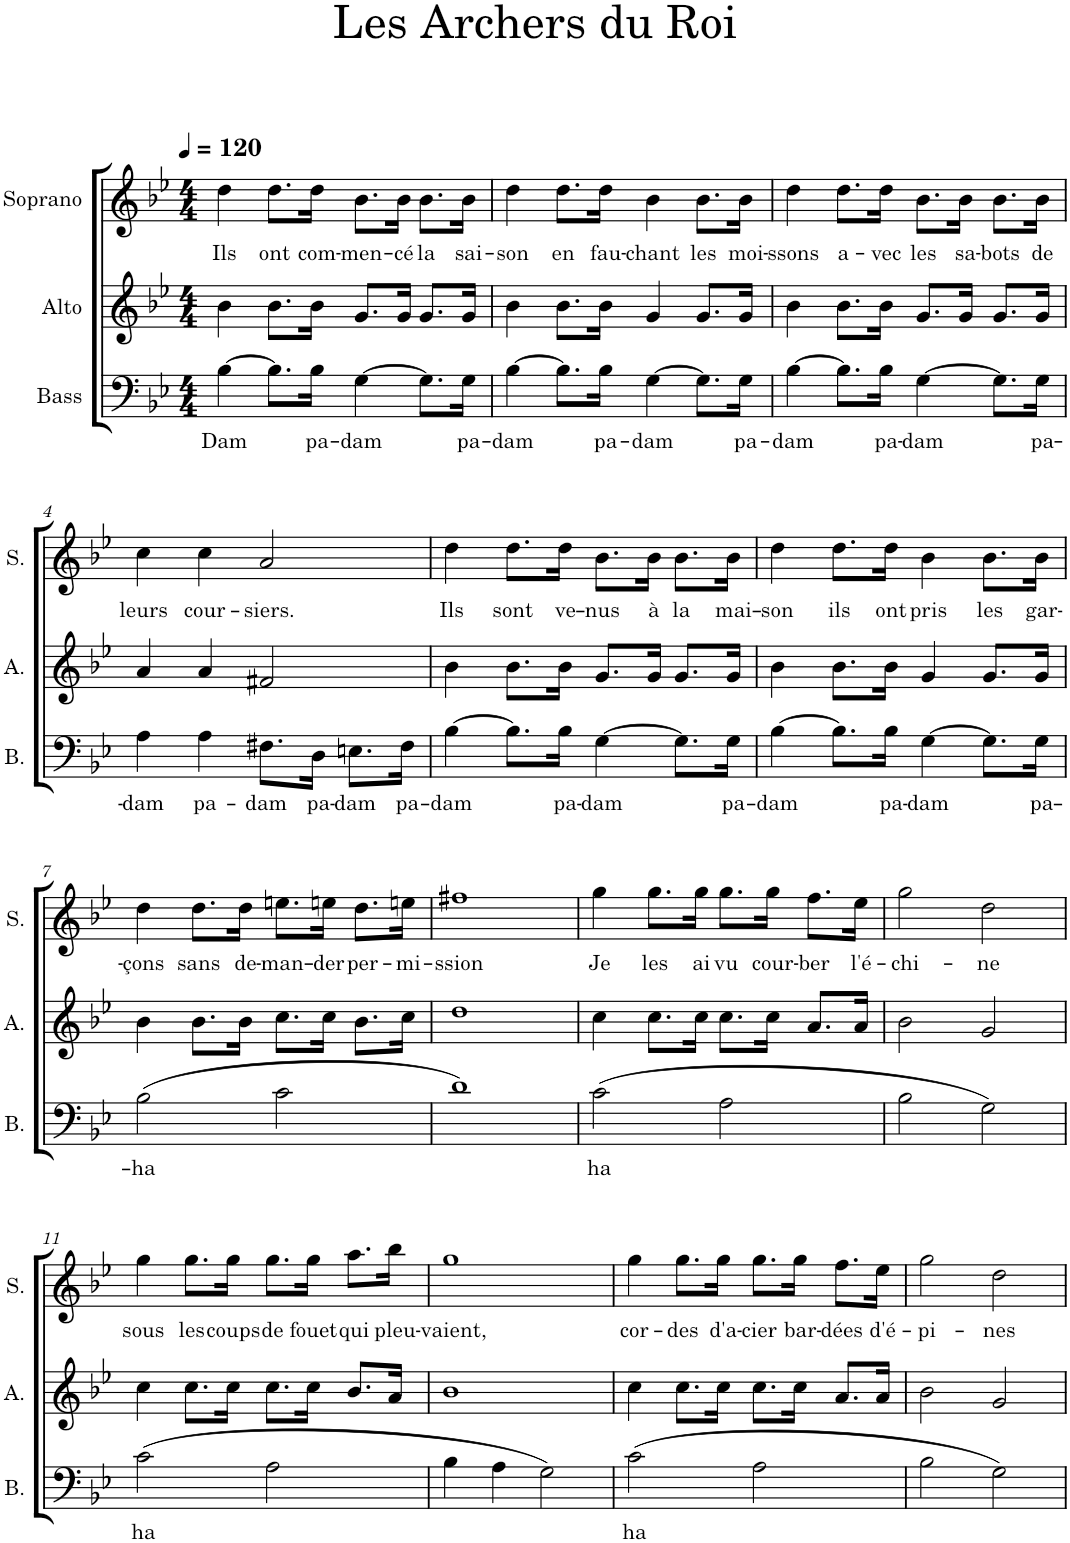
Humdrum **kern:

**kern	**text	**kern	**kern	**text
*part3	*part3	*part2	*part1	*part1
*staff3	*staff3	*staff2	*staff1	*staff1
*I"Bass	*	*I"Alto	*I"Soprano	*
*I'B.	*	*I'A.	*I'S.	*
*clefF4	*	*clefG2	*clefG2	*
*k[b-e-]	*	*k[b-e-]	*k[b-e-]	*
*M4/4	*	*M4/4	*M4/4	*
*MM120	*	*MM120	*MM120	*
=1	=1	=1	=1	=1
!	!LO:LY:b	!	!	!LO:LY:b
[4B-\	Dam	4b-\	4dd\	Ils
!	!	!	!	!LO:LY:b
8.B-\L]	.	8.b-\L	8.dd\L	ont
!	!LO:LY:b	!	!	!LO:LY:b
16B-\Jk	pa-	16b-\Jk	16dd\Jk	com-
!	!LO:LY:b	!	!	!LO:LY:b
[4G\	-dam	8.g/L	8.b-\L	-men-
!	!	!	!	!LO:LY:b
.	.	16g/Jk	16b-\Jk	-cé
!	!	!	!	!LO:LY:b
8.G\L]	.	8.g/L	8.b-\L	la
!	!LO:LY:b	!	!	!LO:LY:b
16G\Jk	pa-	16g/Jk	16b-\Jk	sai-
=2	=2	=2	=2	=2
!	!LO:LY:b	!	!	!LO:LY:b
[4B-\	-dam	4b-\	4dd\	-son
!	!	!	!	!LO:LY:b
8.B-\L]	.	8.b-\L	8.dd\L	en
!	!LO:LY:b	!	!	!LO:LY:b
16B-\Jk	pa-	16b-\Jk	16dd\Jk	fau-
!	!LO:LY:b	!	!	!LO:LY:b
[4G\	-dam	4g/	4b-\	-chant
!	!	!	!	!LO:LY:b
8.G\L]	.	8.g/L	8.b-\L	les
!	!LO:LY:b	!	!	!LO:LY:b
16G\Jk	pa-	16g/Jk	16b-\Jk	moi-
=3	=3	=3	=3	=3
!	!LO:LY:b	!	!	!LO:LY:b
[4B-\	-dam	4b-\	4dd\	-ssons
!	!	!	!	!LO:LY:b
8.B-\L]	.	8.b-\L	8.dd\L	a-
!	!LO:LY:b	!	!	!LO:LY:b
16B-\Jk	pa-	16b-\Jk	16dd\Jk	-vec
!	!LO:LY:b	!	!	!LO:LY:b
[4G\	-dam	8.g/L	8.b-\L	les
!	!	!	!	!LO:LY:b
.	.	16g/Jk	16b-\Jk	sa-
!	!	!	!	!LO:LY:b
8.G\L]	.	8.g/L	8.b-\L	-bots
!	!LO:LY:b	!	!	!LO:LY:b
16G\Jk	pa-	16g/Jk	16b-\Jk	de
!!LO:LB:g=z
=4	=4	=4	=4	=4
!	!LO:LY:b	!	!	!LO:LY:b
4A\	-dam	4a/	4cc\	leurs
!	!LO:LY:b	!	!	!LO:LY:b
4A\	pa-	4a/	4cc\	cour-
!	!LO:LY:b	!	!	!LO:LY:b
8.F#X\L	-dam	2f#X/	2a/	-siers.
!	!LO:LY:b	!	!	!
16D\Jk	pa-	.	.	.
!	!LO:LY:b	!	!	!
8.En\L	-dam	.	.	.
!	!LO:LY:b	!	!	!
16F#\Jk	pa-	.	.	.
=5	=5	=5	=5	=5
!	!LO:LY:b	!	!	!LO:LY:b
[4B-\	-dam	4b-\	4dd\	Ils
!	!	!	!	!LO:LY:b
8.B-\L]	.	8.b-\L	8.dd\L	sont
!	!LO:LY:b	!	!	!LO:LY:b
16B-\Jk	pa-	16b-\Jk	16dd\Jk	ve-
!	!LO:LY:b	!	!	!LO:LY:b
[4G\	-dam	8.g/L	8.b-\L	-nus
!	!	!	!	!LO:LY:b
.	.	16g/Jk	16b-\Jk	à
!	!	!	!	!LO:LY:b
8.G\L]	.	8.g/L	8.b-\L	la
!	!LO:LY:b	!	!	!LO:LY:b
16G\Jk	pa-	16g/Jk	16b-\Jk	mai-
=6	=6	=6	=6	=6
!	!LO:LY:b	!	!	!LO:LY:b
[4B-\	-dam	4b-\	4dd\	-son
!	!	!	!	!LO:LY:b
8.B-\L]	.	8.b-\L	8.dd\L	ils
!	!LO:LY:b	!	!	!LO:LY:b
16B-\Jk	pa-	16b-\Jk	16dd\Jk	ont
!	!LO:LY:b	!	!	!LO:LY:b
[4G\	-dam	4g/	4b-\	pris
!	!	!	!	!LO:LY:b
8.G\L]	.	8.g/L	8.b-\L	les
!	!LO:LY:b	!	!	!LO:LY:b
16G\Jk	pa-	16g/Jk	16b-\Jk	gar-
!!LO:LB:g=z
=7	=7	=7	=7	=7
!	!LO:LY:b	!	!	!LO:LY:b
(2B-\	-ha	4b-\	4dd\	-çons
!	!	!	!	!LO:LY:b
.	.	8.b-\L	8.dd\L	sans
!	!	!	!	!LO:LY:b
.	.	16b-\Jk	16dd\Jk	de-
!	!	!	!	!LO:LY:b
2c\	.	8.cc\L	8.een\L	-man-
!	!	!	!	!LO:LY:b
.	.	16cc\Jk	16een\Jk	-der
!	!	!	!	!LO:LY:b
.	.	8.b-\L	8.dd\L	per-
!	!	!	!	!LO:LY:b
.	.	16cc\Jk	16een\Jk	-mi-
=8	=8	=8	=8	=8
!	!	!	!	!LO:LY:b
1d)	.	1dd	1ff#X	-ssion
=9	=9	=9	=9	=9
!	!LO:LY:b	!	!	!LO:LY:b
(2c\	ha	4cc\	4gg\	Je
!	!	!	!	!LO:LY:b
.	.	8.cc\L	8.gg\L	les
!	!	!	!	!LO:LY:b
.	.	16cc\Jk	16gg\Jk	ai
!	!	!	!	!LO:LY:b
2A\	.	8.cc\L	8.gg\L	vu
!	!	!	!	!LO:LY:b
.	.	16cc\Jk	16gg\Jk	cour-
!	!	!	!	!LO:LY:b
.	.	8.a/L	8.ff\L	-ber
!	!	!	!	!LO:LY:b
.	.	16a/Jk	16ee-\Jk	l'é-
=10	=10	=10	=10	=10
!	!	!	!	!LO:LY:b
2B-\	.	2b-\	2gg\	-chi-
!	!	!	!	!LO:LY:b
2G\)	.	2g/	2dd\	-ne
!!LO:LB:g=z
=11	=11	=11	=11	=11
!	!LO:LY:b	!	!	!LO:LY:b
(2c\	ha	4cc\	4gg\	sous
!	!	!	!	!LO:LY:b
.	.	8.cc\L	8.gg\L	les
!	!	!	!	!LO:LY:b
.	.	16cc\Jk	16gg\Jk	coups
!	!	!	!	!LO:LY:b
2A\	.	8.cc\L	8.gg\L	de
!	!	!	!	!LO:LY:b
.	.	16cc\Jk	16gg\Jk	fouet
!	!	!	!	!LO:LY:b
.	.	8.b-/L	8.aa\L	qui
!	!	!	!	!LO:LY:b
.	.	16a/Jk	16bb-\Jk	pleu-
=12	=12	=12	=12	=12
!	!	!	!	!LO:LY:b
4B-\	.	1b-	1gg	-vaient,
4A\	.	.	.	.
2G\)	.	.	.	.
=13	=13	=13	=13	=13
!	!LO:LY:b	!	!	!LO:LY:b
(2c\	ha	4cc\	4gg\	cor-
!	!	!	!	!LO:LY:b
.	.	8.cc\L	8.gg\L	-des
!	!	!	!	!LO:LY:b
.	.	16cc\Jk	16gg\Jk	d'a-
!	!	!	!	!LO:LY:b
2A\	.	8.cc\L	8.gg\L	-cier
!	!	!	!	!LO:LY:b
.	.	16cc\Jk	16gg\Jk	bar-
!	!	!	!	!LO:LY:b
.	.	8.a/L	8.ff\L	-dées
!	!	!	!	!LO:LY:b
.	.	16a/Jk	16ee-\Jk	d'é-
=14	=14	=14	=14	=14
!	!	!	!	!LO:LY:b
2B-\	.	2b-\	2gg\	-pi-
!	!	!	!	!LO:LY:b
2G\)	.	2g/	2dd\	-nes
=	=	=	=	=
*-	*-	*-	*-	*-
